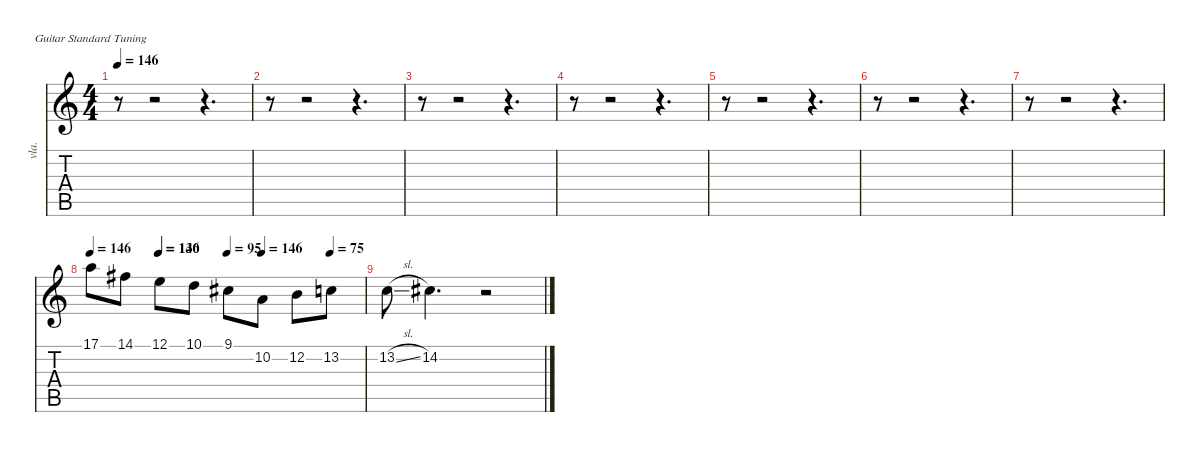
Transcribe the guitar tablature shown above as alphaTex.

\defaultSystemsLayout 4
\hideDynamics
\bracketExtendMode nobrackets
\otherSystemsTrackNameOrientation horizontal
\track ("Ñêðèïêà" "vla.") {instrument viola}
\staff {score tabs}
\tuning (E4 B3 G3 D3 A2 E2)
\ts (4 4)
\tempo 146
\clef g2
\ks c
r.8{dy f} r.2 r.4{d} |
r.8 r.2 r.4{d} |
r.8 r.2 r.4{d} |
r.8 r.2 r.4{d} |
r.8 r.2 r.4{d} |
r.8 r.2 r.4{d} |
r.8 r.2 r.4{d} |
\tempo 146
\tempo (130 0.2499)
\tempo (146 0.25)
\tempo (95 0.5)
\tempo (146 0.625)
\tempo (75 0.875)
17.1.8 14.1{acc #}.8 12.1.8 10.1.8 9.1{acc #}.8 10.2.8 12.2.8 13.2.8 |
13.2{sl}.8 14.2{acc #}.4{d} r.2
